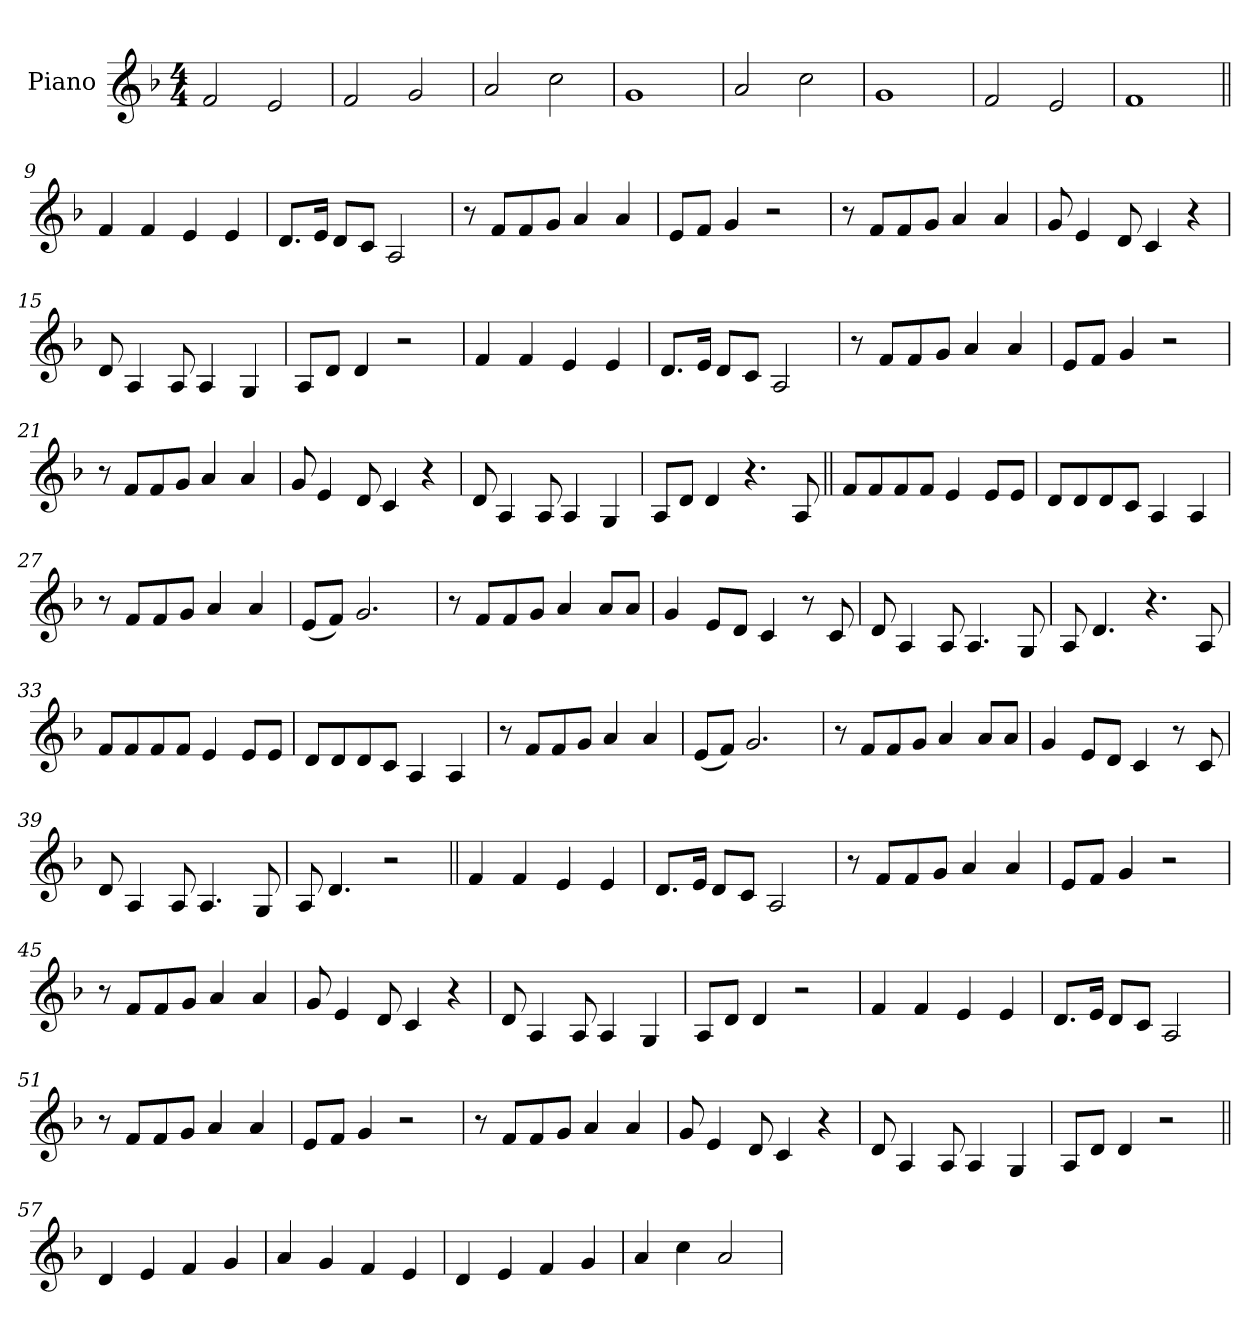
**kern
*part1
*staff1
*I"Piano
*I'Pno.
*clefG2
*k[b-]
*M4/4
*MM130
=1
2f!
2e!
=2
2f!
2g!
=3
2a!
2cc!
=4
1g!
=5
2a!
2cc!
=6
1g!
=7
2f!
2e!
=8
1f!
=9||
4f
4f
4e
4e
=10
8.dL
16eJk
8dL
8cJ
2A
=11
8r
8fL
8f
8gJ
4a
4a
=12
8eL
8fJ
4g
2r
=13
8r
8fL
8f
8gJ
4a
4a
=14
8g
4e
8d
4c
4r
=15
8d
4A
8A
4A
4G
=16
8AL
8dJ
4d
2r
=17
4f
4f
4e
4e
=18
8.dL
16eJk
8dL
8cJ
2A
=19
8r
8fL
8f
8gJ
4a
4a
=20
8eL
8fJ
4g
2r
=21
8r
8fL
8f
8gJ
4a
4a
=22
8g
4e
8d
4c
4r
=23
8d
4A
8A
4A
4G
=24
8AL
8dJ
4d
4.r
8A
=25||
8fL
8f
8f
8fJ
4e
8eL
8eJ
=26
8dL
8d
8d
8cJ
4A
4A
=27
8r
8fL
8f
8gJ
4a
4a
=28
(8eL
8fJ)
2.g
=29
8r
8fL
8f
8gJ
4a
8aL
8aJ
=30
4g
8eL
8dJ
4c
8r
8c
=31
8d
4A
8A
4.A
8G
=32
8A
4.d
4.r
8A
=33
8fL
8f
8f
8fJ
4e
8eL
8eJ
=34
8dL
8d
8d
8cJ
4A
4A
=35
8r
8fL
8f
8gJ
4a
4a
=36
(8eL
8fJ)
2.g
=37
8r
8fL
8f
8gJ
4a
8aL
8aJ
=38
4g
8eL
8dJ
4c
8r
8c
=39
8d
4A
8A
4.A
8G
=40
8A
4.d
2r
=41||
4f
4f
4e
4e
=42
8.dL
16eJk
8dL
8cJ
2A
=43
8r
8fL
8f
8gJ
4a
4a
=44
8eL
8fJ
4g
2r
=45
8r
8fL
8f
8gJ
4a
4a
=46
8g
4e
8d
4c
4r
=47
8d
4A
8A
4A
4G
=48
8AL
8dJ
4d
2r
=49
4f
4f
4e
4e
=50
8.dL
16eJk
8dL
8cJ
2A
=51
8r
8fL
8f
8gJ
4a
4a
=52
8eL
8fJ
4g
2r
=53
8r
8fL
8f
8gJ
4a
4a
=54
8g
4e
8d
4c
4r
=55
8d
4A
8A
4A
4G
=56
8AL
8dJ
4d
2r
=57||
4d
4e
4f
4g
=58
4a
4g
4f
4e
=59
4d
4e
4f
4g
=60
4a
4cc
2a
=
*-
